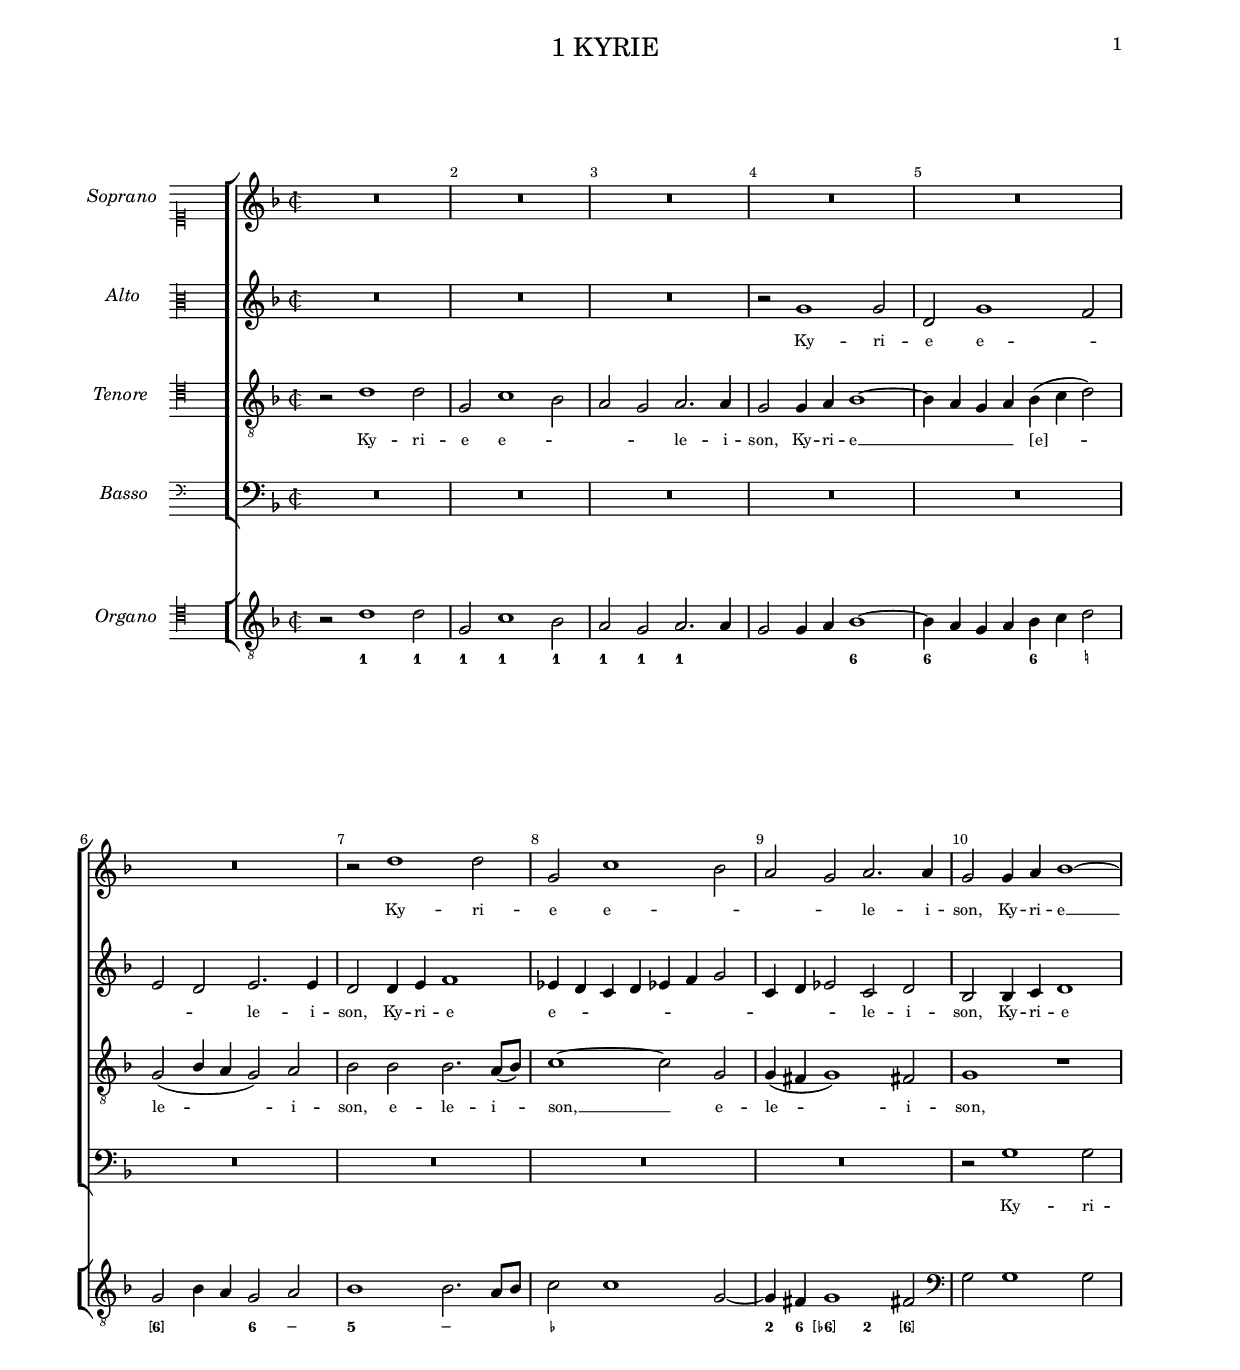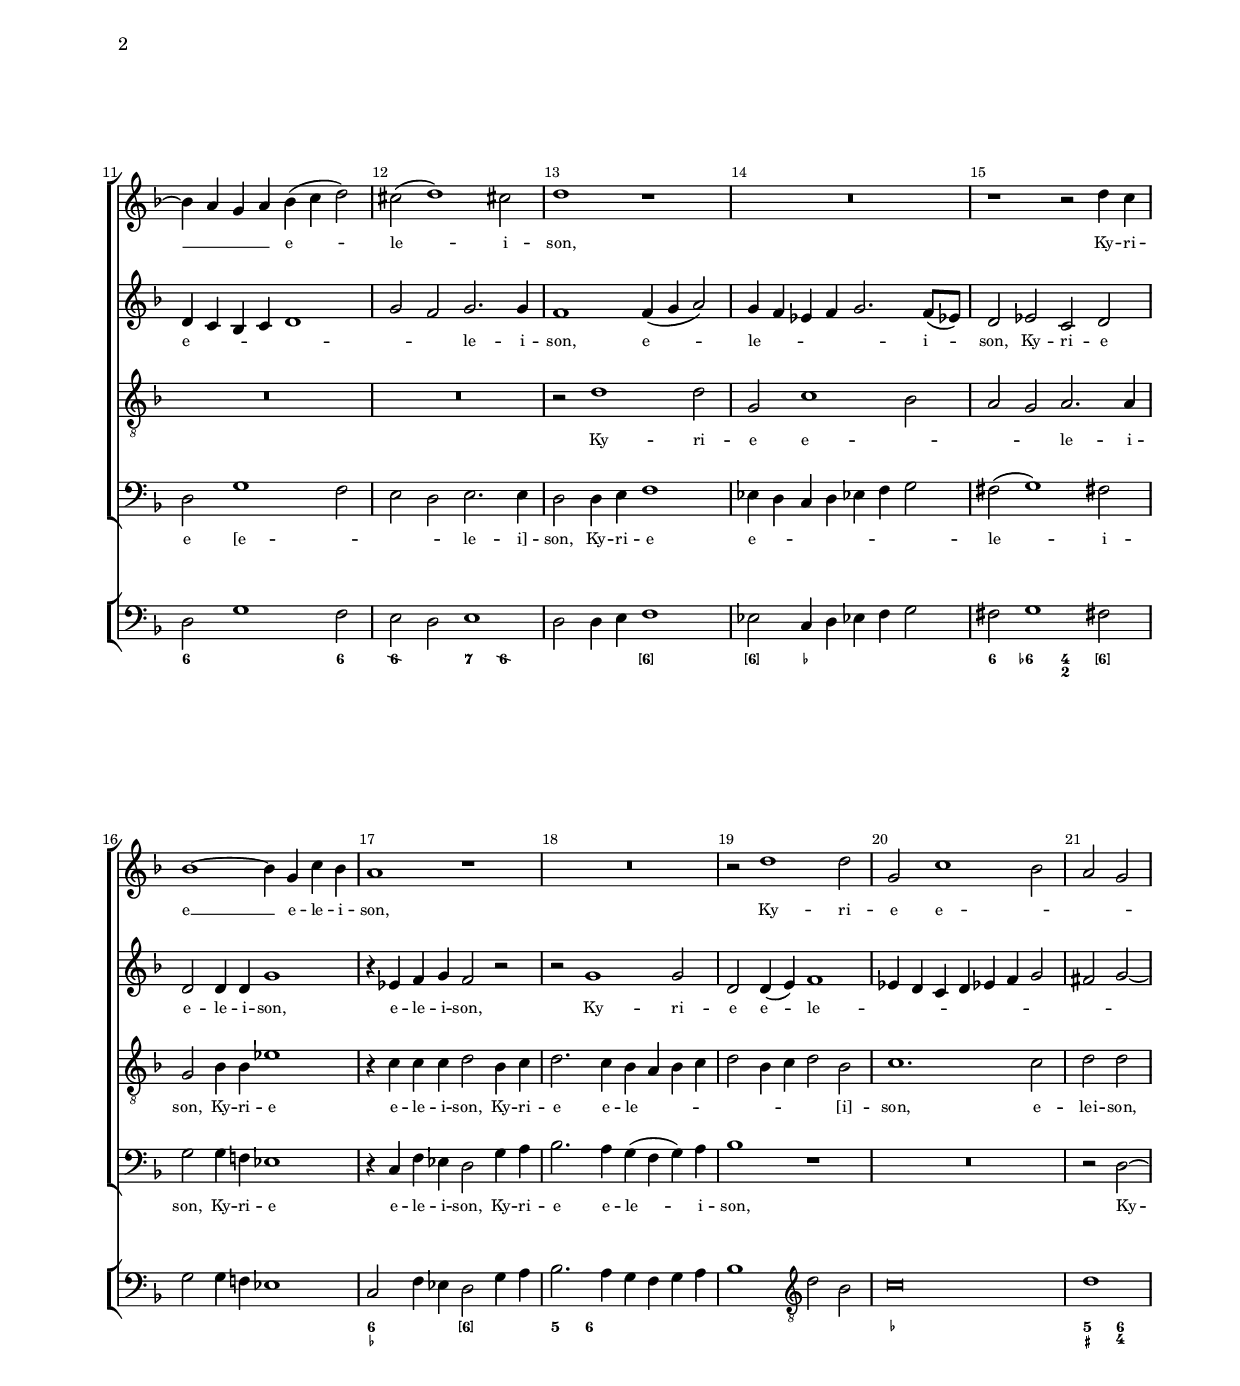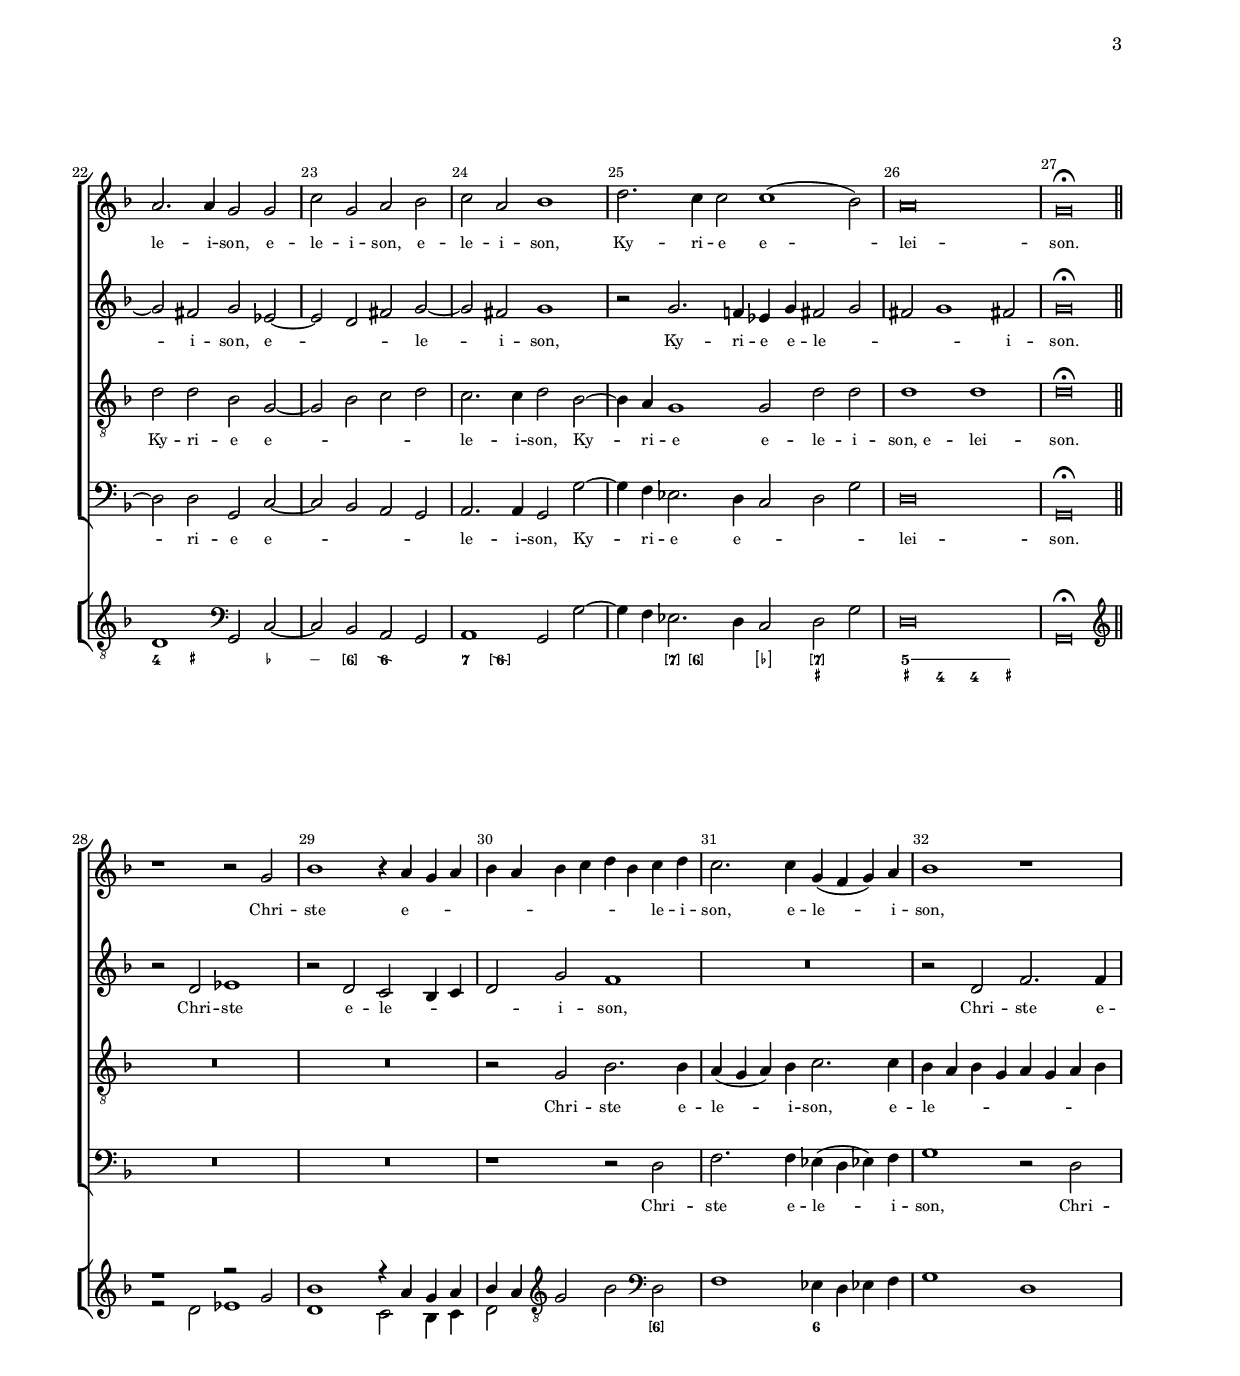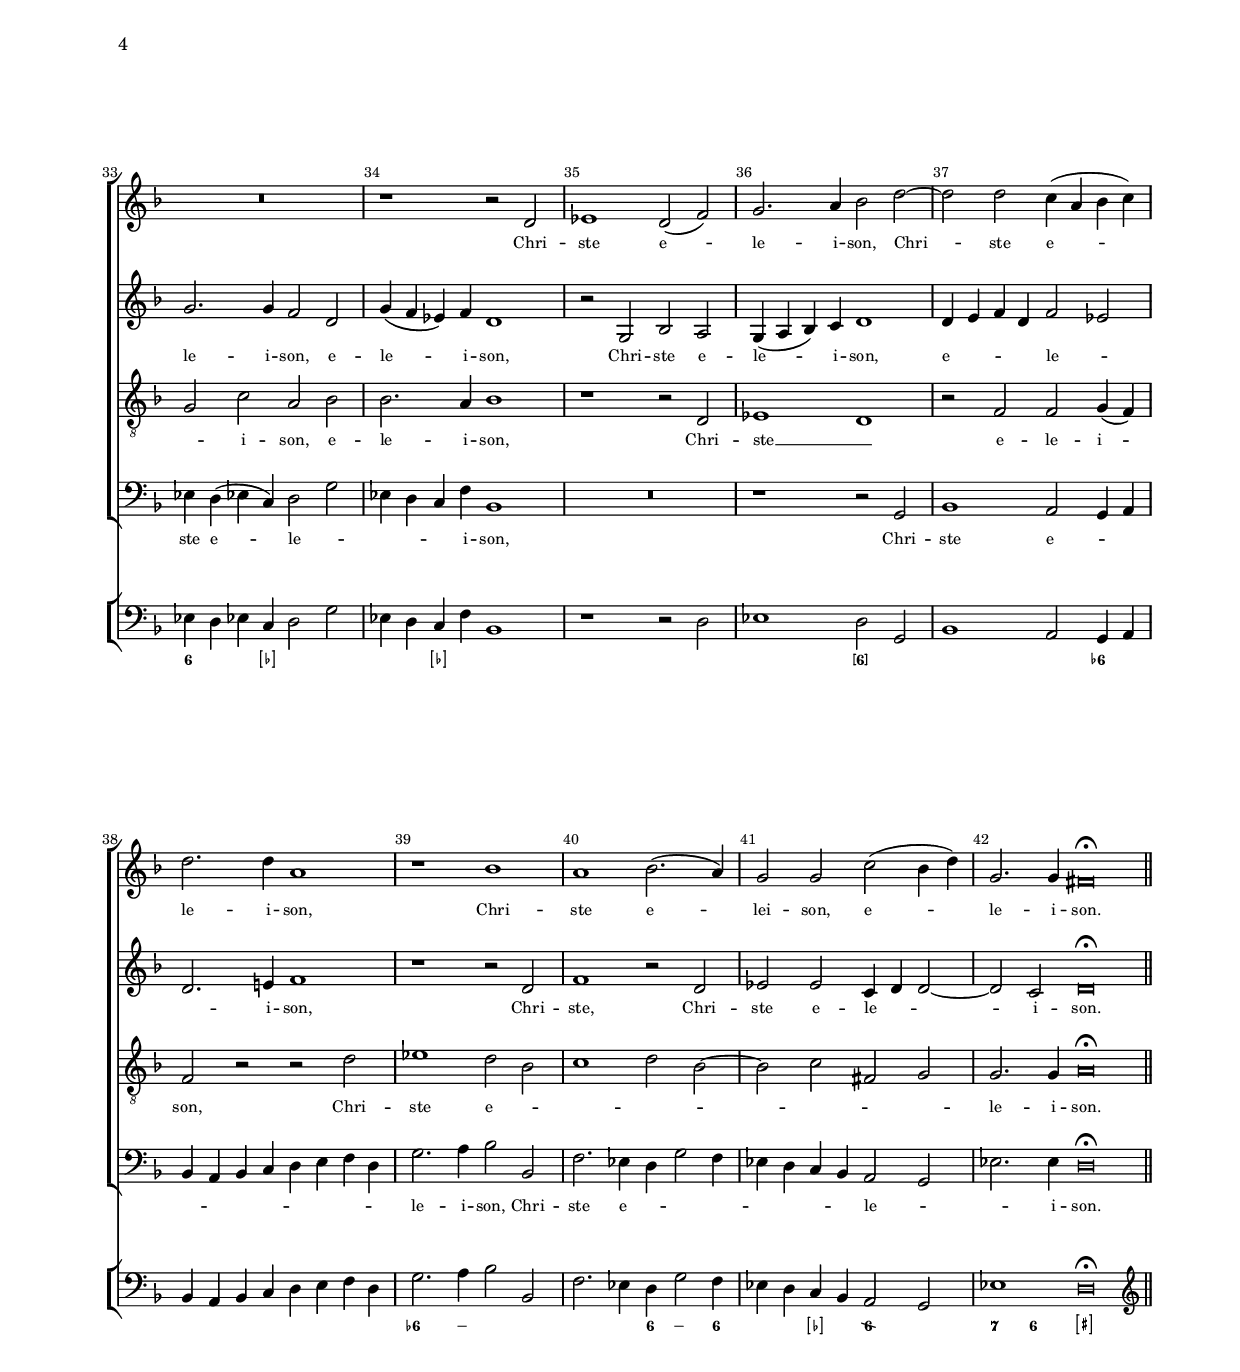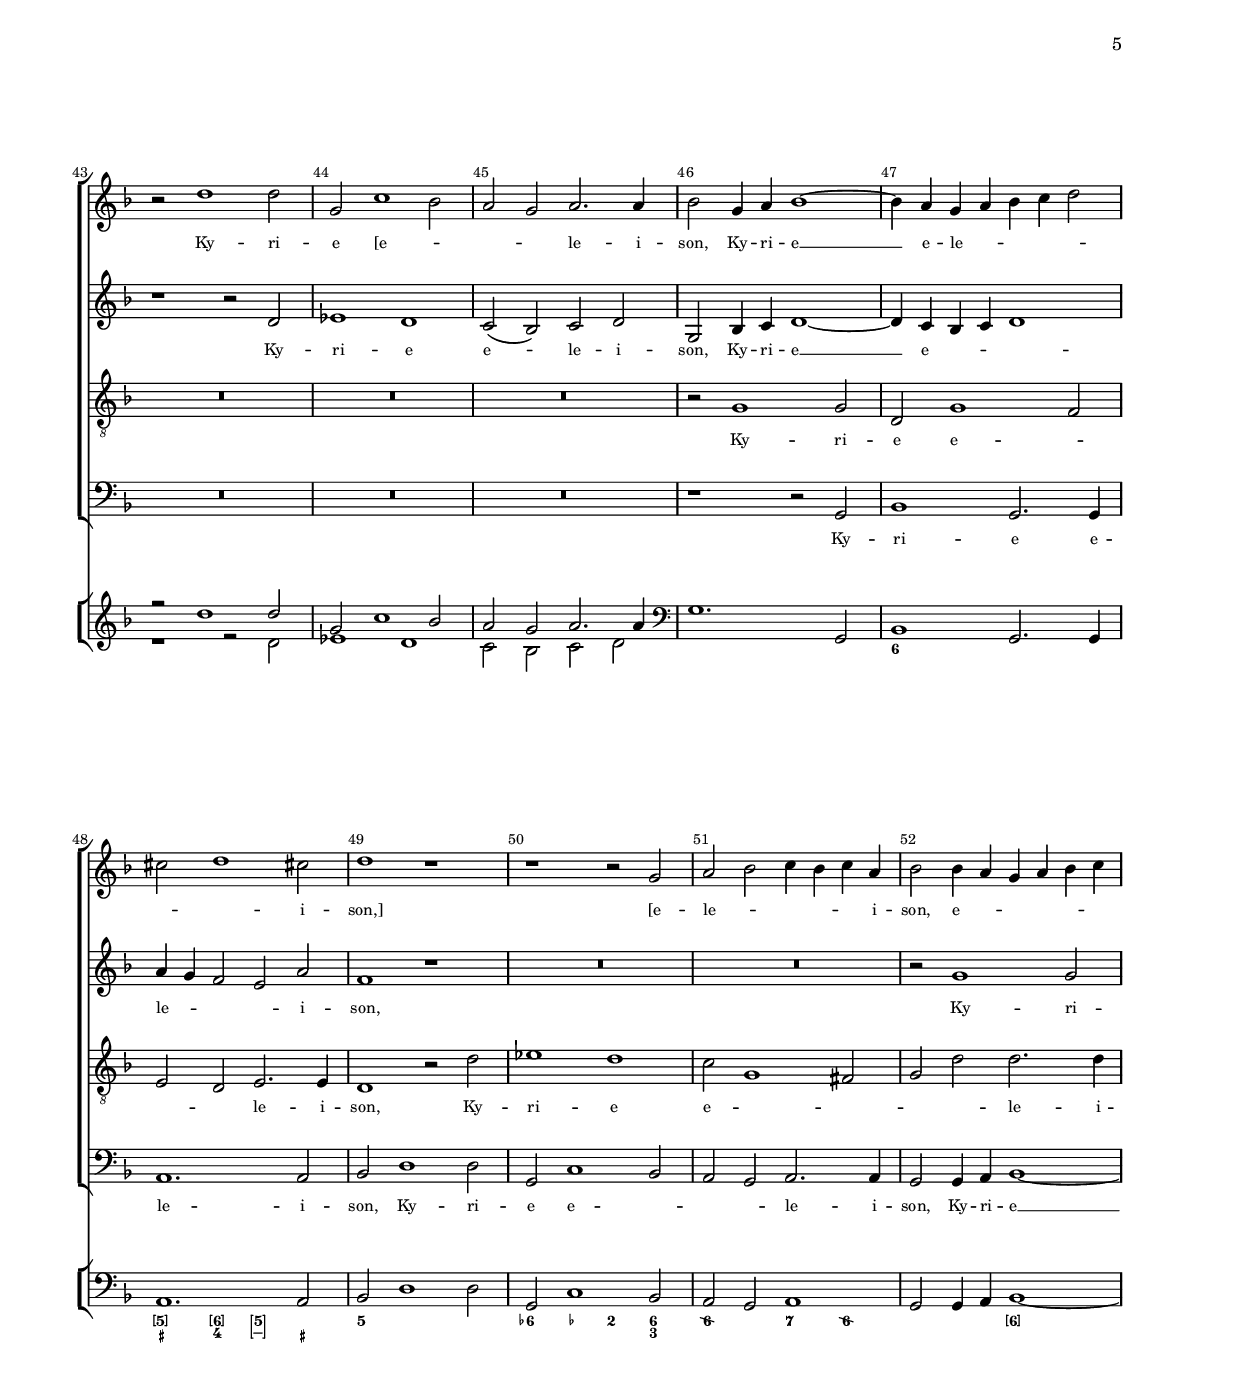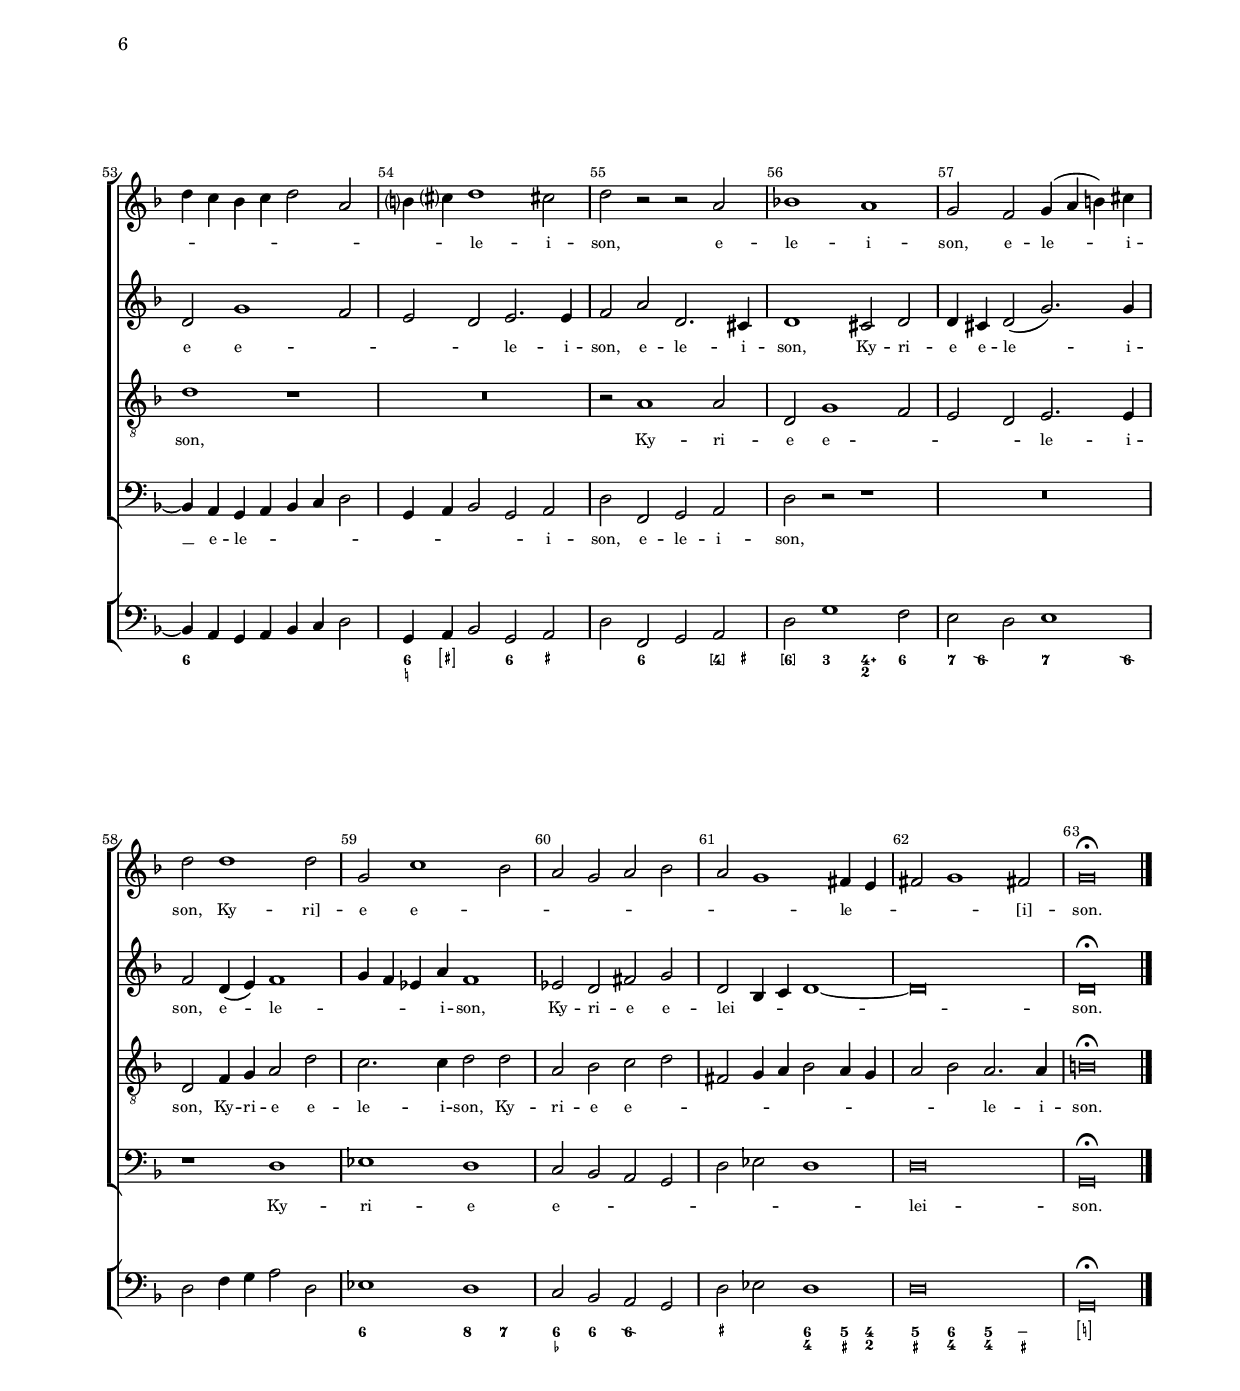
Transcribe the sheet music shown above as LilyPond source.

% (c) 2019 by Wolfgang Esser-Skala.
% This file is licensed under the Creative Commons Attribution-NonCommercial-ShareAlike 4.0 International License.
% To view a copy of this license, visit http://creativecommons.org/licenses/by-nc-sa/4.0/.

\version "2.18.0"

\include "../definitions.ly"

\paper {
	#(set-paper-size "a4" 'portrait)
	indent = 2\cm
	top-margin = 1.5\cm
	system-separator-markup = ##f
	system-system-spacing =
    #'((basic-distance . 30)
       (minimum-distance . 30)
       (padding . -100)
       (stretchability . 0))
	
	top-system-spacing =
    #'((basic-distance . 20)
       (minimum-distance . 20)
       (padding . -100)
       (stretchability . 0))
	
	top-markup-spacing =
    #'((basic-distance . 0)
       (minimum-distance . 0)
       (padding . -100)
       (stretchability . 0))
		
	markup-system-spacing =
    #'((basic-distance . 20)
       (minimum-distance . 20)
       (padding . -100)
       (stretchability . 0))
	
	last-bottom-spacing =
    #'((basic-distance . 0)
       (minimum-distance . 0)
       (padding . 0)
       (stretchability . 1.0e7))
	systems-per-page = #2
}

#(set-global-staff-size 15.87)

\book {
	\bookpart {
		\header {
			movement = "1 KYRIE"
		}
		\paper { indent = 25\mm }
		\score {
			<<
				\new ChoirStaff <<
					\new Staff {
						\set Staff.instrumentName = \SopranoIncipit
						\override Staff.InstrumentName.self-alignment-Y = ##f
						\override Staff.InstrumentName.self-alignment-X = #RIGHT
						\new Voice = "Soprano" { \dynamicUp \KyrieSopranoNotes }
					}
					\new Lyrics \lyricsto Soprano \KyrieSopranoLyrics
					
					\new Staff {
						\set Staff.instrumentName = \AltoIncipit
						\override Staff.InstrumentName.self-alignment-Y = ##f
						\override Staff.InstrumentName.self-alignment-X = #RIGHT
						\new Voice = "Alto" { \dynamicUp \KyrieAltoNotes }
					}
					\new Lyrics \lyricsto Alto \KyrieAltoLyrics
					
					\new Staff {
						\set Staff.instrumentName = \TenoreIncipit
						\override Staff.InstrumentName.self-alignment-Y = ##f
						\override Staff.InstrumentName.self-alignment-X = #RIGHT
						\new Voice = "Tenore" { \dynamicUp \KyrieTenoreNotes }
					}
					\new Lyrics \lyricsto Tenore \KyrieTenoreLyrics
					
					\new Staff {
						\set Staff.instrumentName = \BassoIncipit
						\override Staff.InstrumentName.self-alignment-Y = ##f
						\override Staff.InstrumentName.self-alignment-X = #RIGHT
						\new Voice = "Basso" { \dynamicUp \KyrieBassoNotes }
					}
					\new Lyrics \lyricsto Basso \KyrieBassoLyrics
				>>
				\new StaffGroup <<
					\new Staff {
						\set Staff.instrumentName = \OrganoIncipit
						\override Staff.InstrumentName.self-alignment-Y = ##f
						\override Staff.InstrumentName.self-alignment-X = #RIGHT
						\KyrieOrgano
					}
				>>
				\new FiguredBass {
					\KyrieBassFigures
				}
			>>
			\layout { }
			\midi { \tempo 1 = 60 }
		}
	}
}